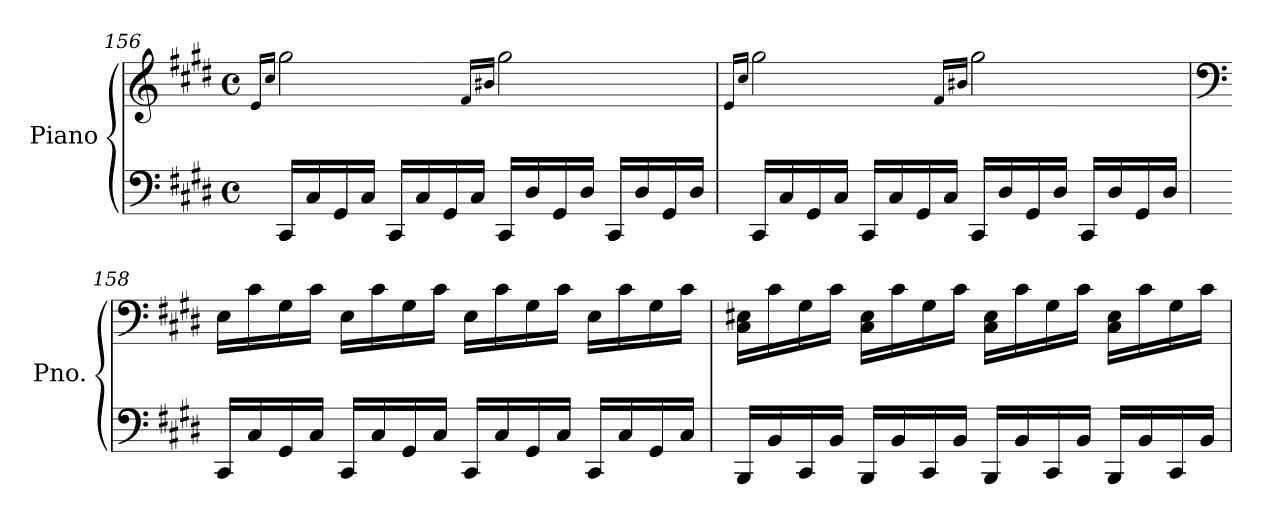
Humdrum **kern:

**kern	**kern
*part1	*part1
*staff2	*staff1
*I"Piano	*
*I'Pno.	*
*clefF4	*clefG2
*k[f#c#g#d#]	*k[f#c#g#d#]
*M4/4	*M4/4
*met(c)	*met(c)
=156	=156
.	16qe/LL
.	16qcc#/JJ
16CC#/LL	2gg#\
16C#/	.
16GG#/	.
16C#/JJ	.
16CC#/LL	.
16C#/	.
16GG#/	.
16C#/JJ	.
.	16qf#/LL
.	16qb#X/JJ
16CC#/LL	2gg#\
16D#/	.
16GG#/	.
16D#/JJ	.
16CC#/LL	.
16D#/	.
16GG#/	.
16D#/JJ	.
=157	=157
.	16qe/LL
.	16qcc#/JJ
16CC#/LL	2gg#\
16C#/	.
16GG#/	.
16C#/JJ	.
16CC#/LL	.
16C#/	.
16GG#/	.
16C#/JJ	.
.	16qf#/LL
.	16qb#X/JJ
16CC#/LL	2gg#\
16D#/	.
16GG#/	.
16D#/JJ	.
16CC#/LL	.
16D#/	.
16GG#/	.
16D#/JJ	.
!!LO:LB:g=z
=158	=158
*	*clefF4
16CC#/LL	16E\LL
16C#/	16c#\
16GG#/	16G#\
16C#/JJ	16c#\JJ
16CC#/LL	16E\LL
16C#/	16c#\
16GG#/	16G#\
16C#/JJ	16c#\JJ
16CC#/LL	16E\LL
16C#/	16c#\
16GG#/	16G#\
16C#/JJ	16c#\JJ
16CC#/LL	16E\LL
16C#/	16c#\
16GG#/	16G#\
16C#/JJ	16c#\JJ
=159	=159
16BBB/LL	16C#\ 16E#X\LL
16BB/	16c#\
16CC#/	16G#\
16BB/JJ	16c#\JJ
16BBB/LL	16C#\ 16E#\LL
16BB/	16c#\
16CC#/	16G#\
16BB/JJ	16c#\JJ
16BBB/LL	16C#\ 16E#\LL
16BB/	16c#\
16CC#/	16G#\
16BB/JJ	16c#\JJ
16BBB/LL	16C#\ 16E#\LL
16BB/	16c#\
16CC#/	16G#\
16BB/JJ	16c#\JJ
=	=
*-	*-
